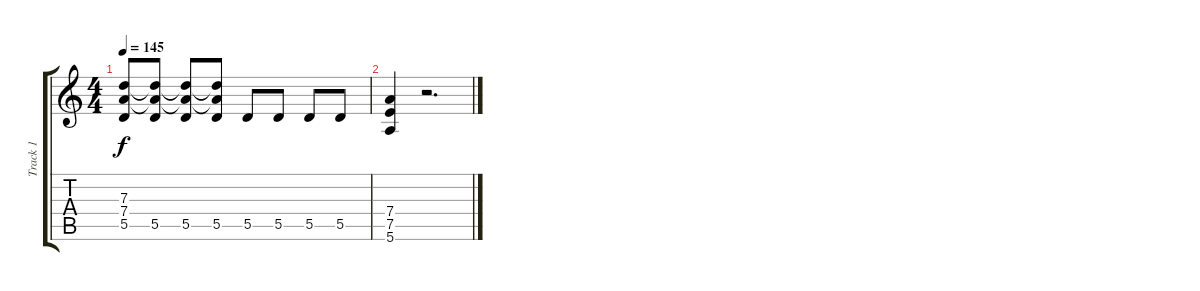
\track ("Track 1" "Track 1") {instrument overdrivenguitar}
\staff {score tabs}
\tuning (E4 B3 G3 D3 A2 E2) {hide}
\ts (4 4)
\tempo 145
\clef g2
\ks c
(7.3{t} 7.4{t} 5.5).8{dy f} (7.3{t} 7.4{t} 5.5).8 (7.3{t} 7.4{t} 5.5).8 (7.3{t} 7.4{t} 5.5).8 5.5.8 5.5.8 5.5.8 5.5.8 |
(7.4 7.5 5.6).4 r.2{d}
